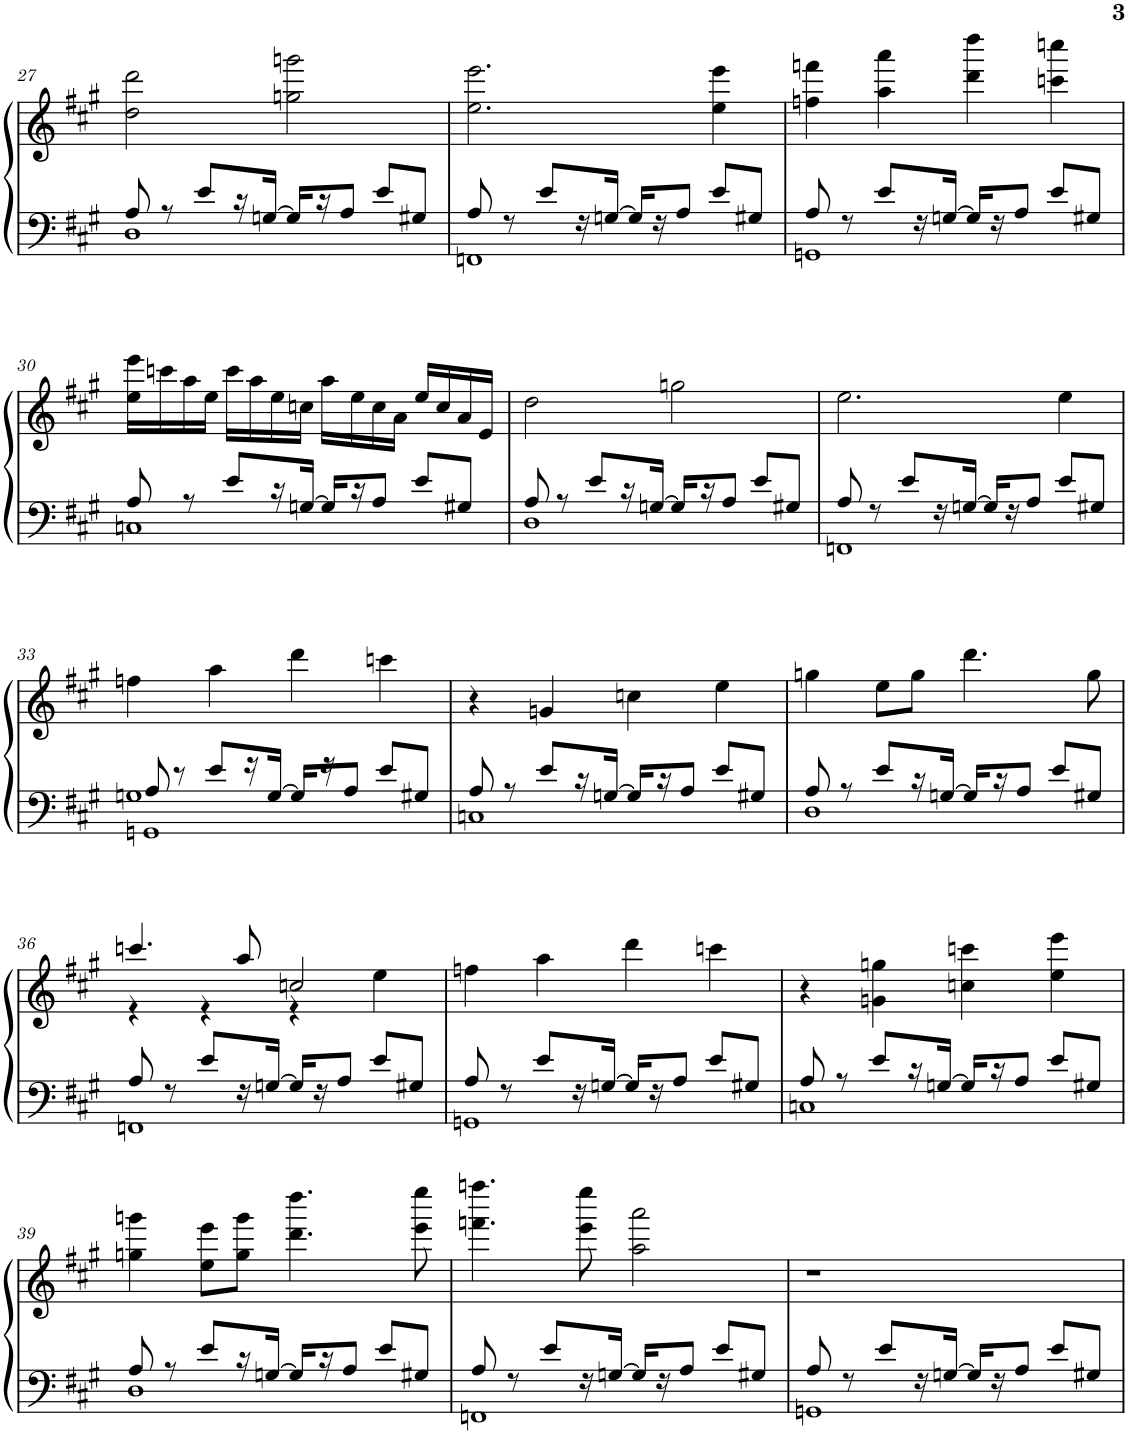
**kern	**kern
*part1	*part1
*staff2	*staff1
*I"Piano	*
*I'Pno	*
!!LO:PB:g=z
*clefF4	*clefG2
*k[f#c#g#]	*k[f#c#g#]
*M4/4	*M4/4
=27	=27
*^	*
8A/	1D	2dd\ 2ddd\
8r	.	.
8e/L	.	.
16r	.	.
[16Gn/JJ	.	.
16G/LL]	.	2ggn\ 2gggn\
16r	.	.
8A/J	.	.
8e/L	.	.
8G#X/J	.	.
=28	=28	=28
8A/	1FFn	2.ee\ 2.eee\
8r	.	.
8e/L	.	.
16r	.	.
[16Gn/JJ	.	.
16G/LL]	.	.
16r	.	.
8A/J	.	.
8e/L	.	4ee\ 4eee\
8G#X/J	.	.
=29	=29	=29
8A/	1GGn	4ffn\ 4fffn\
8r	.	.
8e/L	.	4aa\ 4aaa\
16r	.	.
[16Gn/JJ	.	.
16G/LL]	.	4ddd\ 4dddd\
16r	.	.
8A/J	.	.
8e/L	.	4cccn\ 4ccccn\
8G#X/J	.	.
!!LO:LB:g=z
=30	=30	=30
8A/	1Cn	16ee\ 16eee\LL
.	.	16cccn\
8r	.	16aa\
.	.	16ee\JJ
8e/L	.	16ccc\LL
.	.	16aa\
16r	.	16ee\
[16Gn/JJ	.	16ccn\JJ
16G/LL]	.	16aa\LL
16r	.	16ee\
8A/J	.	16cc\
.	.	16a\JJ
8e/L	.	16ee/LL
.	.	16cc/
8G#X/J	.	16a/
.	.	16e/JJ
=31	=31	=31
8A/	1D	2dd\
8r	.	.
8e/L	.	.
16r	.	.
[16Gn/JJ	.	.
16G/LL]	.	2ggn\
16r	.	.
8A/J	.	.
8e/L	.	.
8G#X/J	.	.
=32	=32	=32
8A/	1FFn	2.ee\
8r	.	.
8e/L	.	.
16r	.	.
[16Gn/JJ	.	.
16G/LL]	.	.
16r	.	.
8A/J	.	.
8e/L	.	4ee\
8G#X/J	.	.
!!LO:LB:g=z
=33	=33	=33
*	*^	*
8A/	1Gn	1GGn	4ffn\
8r	.	.	.
8e/L	.	.	4aa\
16r	.	.	.
[16G/JJ	.	.	.
16G/LL]	.	.	4ddd\
16r	.	.	.
8A/J	.	.	.
8e/L	.	.	4cccn\
8G#X/J	.	.	.
*	*v	*v	*
=34	=34	=34
8A/	1Cn	4r
8r	.	.
8e/L	.	4gn/
16r	.	.
[16Gn/JJ	.	.
16G/LL]	.	4ccn\
16r	.	.
8A/J	.	.
8e/L	.	4ee\
8G#X/J	.	.
=35	=35	=35
8A/	1D	4ggn\
8r	.	.
8e/L	.	8ee\L
16r	.	8gg\J
[16Gn/JJ	.	.
16G/LL]	.	4.ddd\
16r	.	.
8A/J	.	.
8e/L	.	.
8G#X/J	.	8gg\
!!LO:LB:g=z
=36	=36	=36
*	*	*^
8A/	1FFn	4.cccn/	4r
8r	.	.	.
8e/L	.	.	4r
16r	.	8aa/	.
[16Gn/JJ	.	.	.
16G/LL]	.	2ccn/	4r
16r	.	.	.
8A/J	.	.	.
8e/L	.	.	4ee\
8G#X/J	.	.	.
*	*	*v	*v
=37	=37	=37
8A/	1GGn	4ffn\
8r	.	.
8e/L	.	4aa\
16r	.	.
[16Gn/JJ	.	.
16G/LL]	.	4ddd\
16r	.	.
8A/J	.	.
8e/L	.	4cccn\
8G#X/J	.	.
=38	=38	=38
8A/	1Cn	4r
8r	.	.
8e/L	.	4gn\ 4ggn\
16r	.	.
[16Gn/JJ	.	.
16G/LL]	.	4ccn\ 4cccn\
16r	.	.
8A/J	.	.
8e/L	.	4ee\ 4eee\
8G#X/J	.	.
!!LO:LB:g=z
=39	=39	=39
8A/	1D	4ggn\ 4gggn\
8r	.	.
8e/L	.	8ee\ 8eee\L
16r	.	8gg\ 8ggg\J
[16Gn/JJ	.	.
16G/LL]	.	4.ddd\ 4.dddd\
16r	.	.
8A/J	.	.
8e/L	.	.
8G#X/J	.	8eee\ 8eeee\
=40	=40	=40
8A/	1FFn	4.fffn\ 4.ffffn\
8r	.	.
8e/L	.	.
16r	.	8eee\ 8eeee\
[16Gn/JJ	.	.
16G/LL]	.	2aa\ 2aaa\
16r	.	.
8A/J	.	.
8e/L	.	.
8G#X/J	.	.
=41	=41	=41
8A/	1GGn	1r
8r	.	.
8e/L	.	.
16r	.	.
[16Gn/JJ	.	.
16G/LL]	.	.
16r	.	.
8A/J	.	.
8e/L	.	.
8G#X/J	.	.
*v	*v	*
=	=
*-	*-
